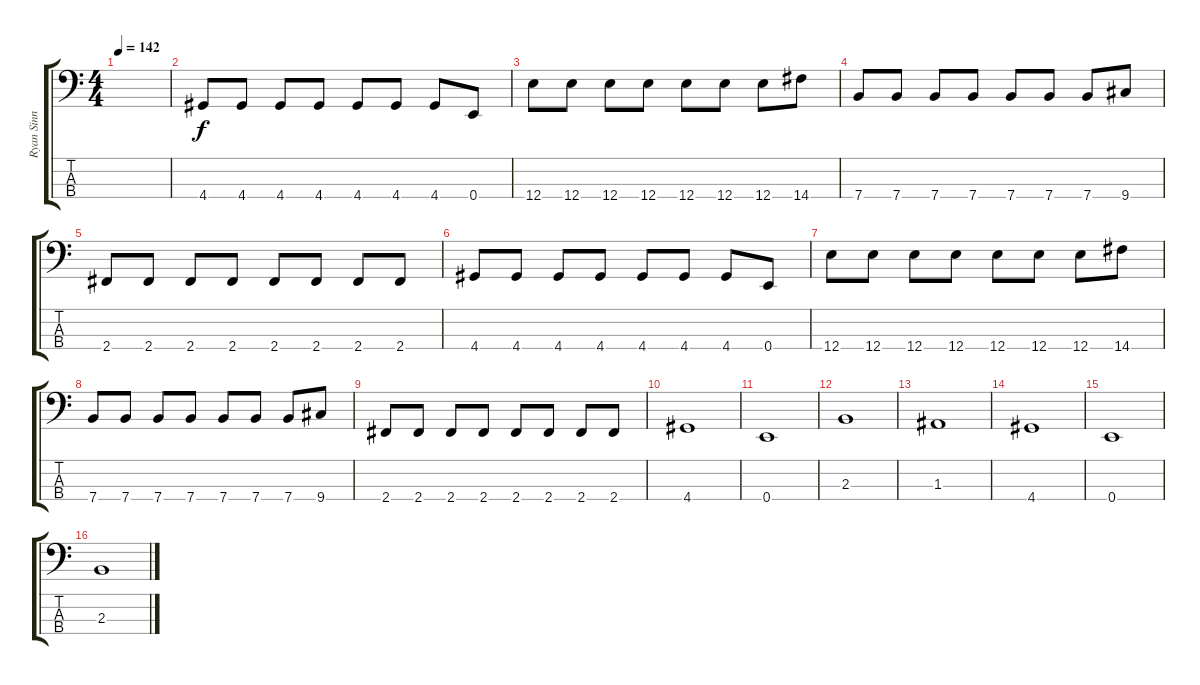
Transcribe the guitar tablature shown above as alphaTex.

\track ("Ryan Sinn" "Ryan Sinn") {instrument electricbassfinger}
\staff {score tabs}
\tuning (G2 D2 A1 E1) {hide}
\ts (4 4)
\tempo 142
\clef f4
\ks c
|
4.4.8 4.4.8 4.4.8 4.4.8 4.4.8 4.4.8 4.4.8 0.4.8 |
12.4.8 12.4.8 12.4.8 12.4.8 12.4.8 12.4.8 12.4.8 14.4.8 |
7.4.8 7.4.8 7.4.8 7.4.8 7.4.8 7.4.8 7.4.8 9.4.8 |
2.4.8 2.4.8 2.4.8 2.4.8 2.4.8 2.4.8 2.4.8 2.4.8 |
4.4.8 4.4.8 4.4.8 4.4.8 4.4.8 4.4.8 4.4.8 0.4.8 |
12.4.8 12.4.8 12.4.8 12.4.8 12.4.8 12.4.8 12.4.8 14.4.8 |
7.4.8 7.4.8 7.4.8 7.4.8 7.4.8 7.4.8 7.4.8 9.4.8 |
2.4.8 2.4.8 2.4.8 2.4.8 2.4.8 2.4.8 2.4.8 2.4.8 |
4.4.1 |
0.4.1 |
2.3.1 |
1.3.1 |
4.4.1 |
0.4.1 |
2.3.1
